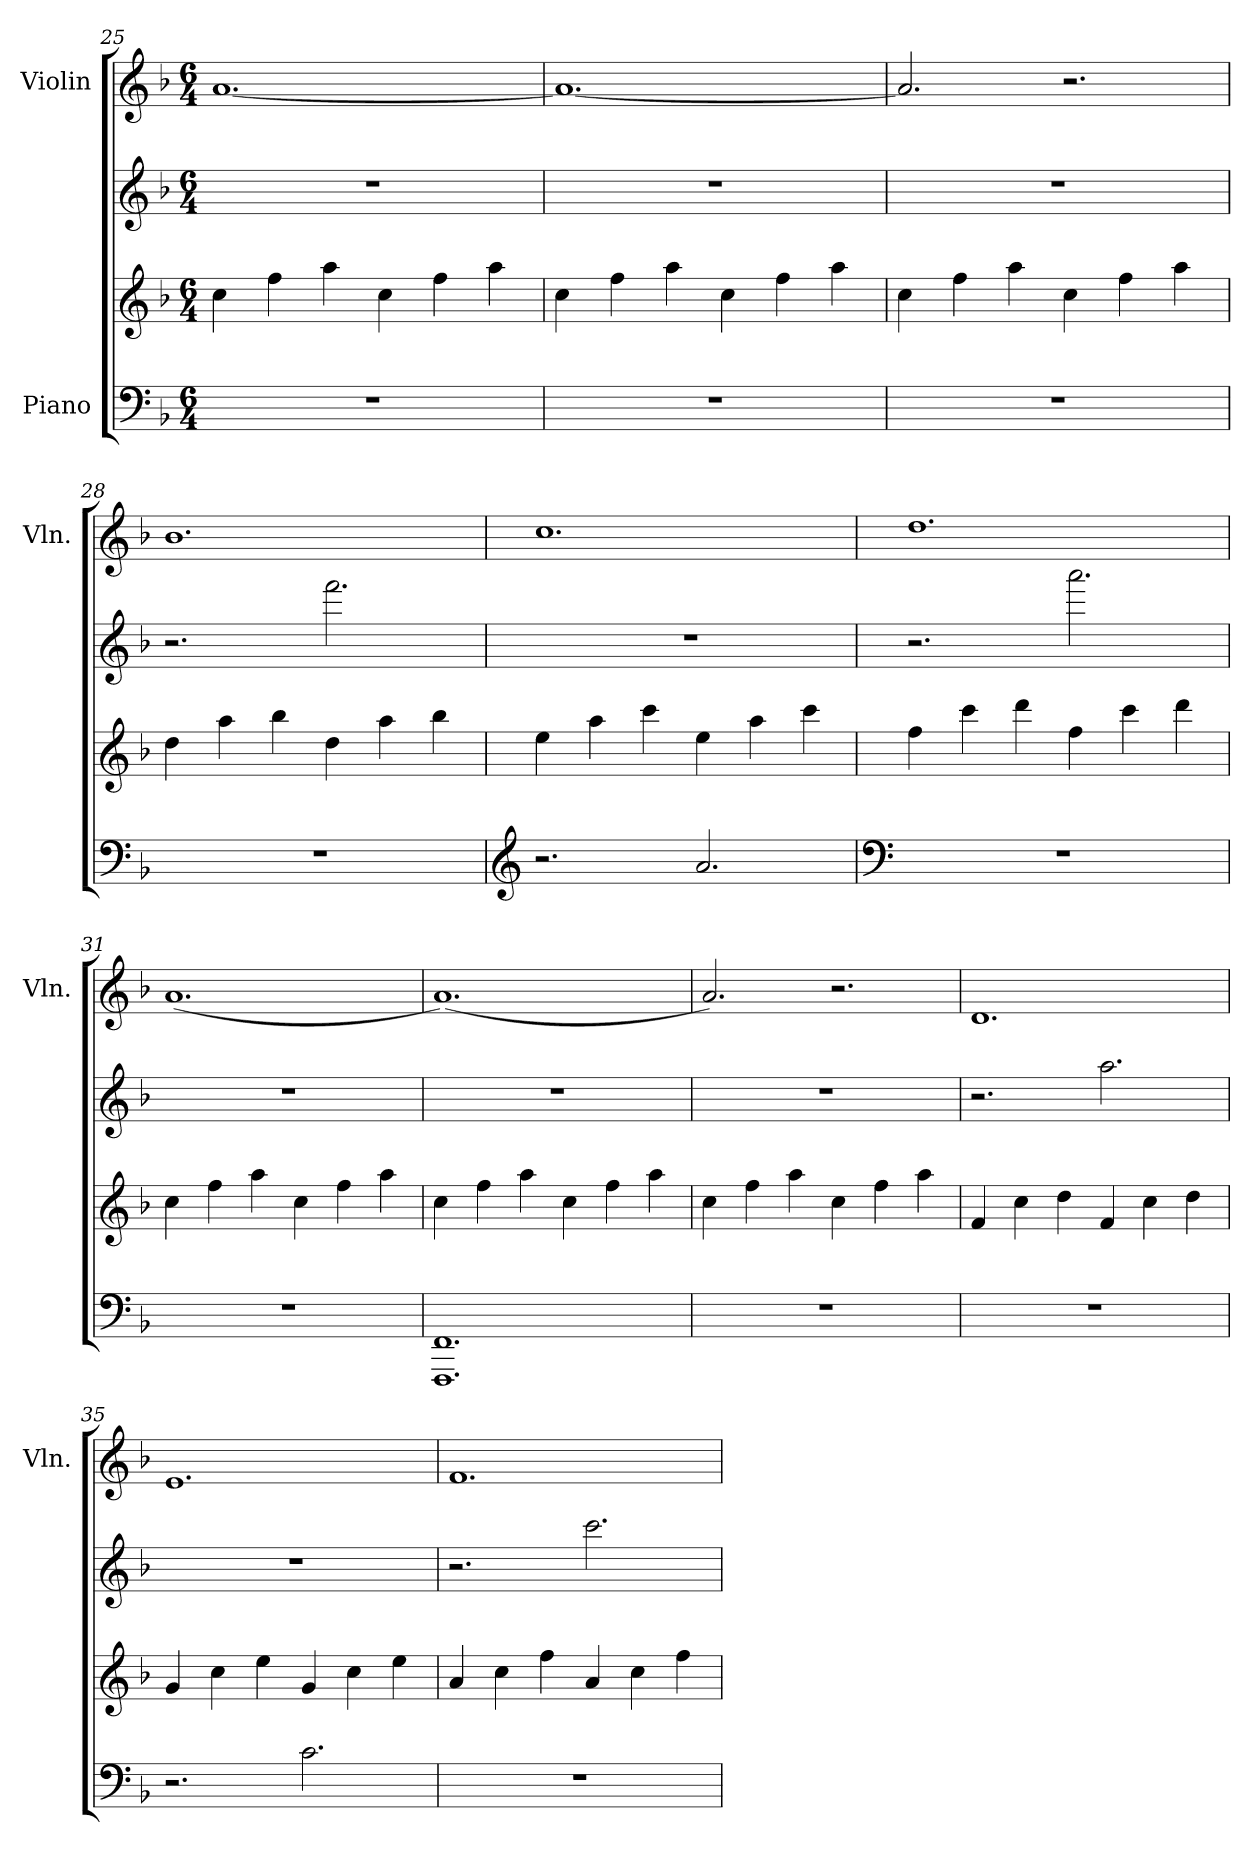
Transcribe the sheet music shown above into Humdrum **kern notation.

**kern	**kern	**kern	**kern
*part2	*part2	*part2	*part1
*staff4	*staff3	*staff2	*staff1
*I"Piano	*	*	*I"Violin
*	*	*	*I'Vln.
!!LO:PB:g=z
*clefF4	*clefG2	*clefG2	*clefG2
*k[b-]	*k[b-]	*k[b-]	*k[b-]
*F:	*F:	*F:	*F:
*M6/4	*M6/4	*M6/4	*M6/4
=25	=25	=25	=25
1.r	4cc\	1.r	[<1.a
.	4ff\	.	.
.	4aa\	.	.
.	4cc\	.	.
.	4ff\	.	.
.	4aa\	.	.
=26	=26	=26	=26
1.r	4cc\	1.r	1.a_<
.	4ff\	.	.
.	4aa\	.	.
.	4cc\	.	.
.	4ff\	.	.
.	4aa\	.	.
=27	=27	=27	=27
1.r	4cc\	1.r	2.a/]
.	4ff\	.	.
.	4aa\	.	.
.	4cc\	.	2.r
.	4ff\	.	.
.	4aa\	.	.
=28	=28	=28	=28
1.r	4dd\	2.r	1.b-
.	4aa\	.	.
.	4bb-\	.	.
.	4dd\	2.fff\	.
.	4aa\	.	.
.	4bb-\	.	.
!!LO:LB:g=z
=29	=29	=29	=29
*clefG2	*	*	*
2.r	4ee\	1.r	1.cc
.	4aa\	.	.
.	4ccc\	.	.
2.a/	4ee\	.	.
.	4aa\	.	.
.	4ccc\	.	.
=30	=30	=30	=30
*clefF4	*	*	*
*	*	*8va	*
1.r	4ff\	2.r	1.dd
.	4ccc\	.	.
.	4ddd\	.	.
*	*	*X8va	*
.	4ff\	2.aaa\	.
.	4ccc\	.	.
.	4ddd\	.	.
=31	=31	=31	=31
1.r	4cc\	1.r	(1.a
.	4ff\	.	.
.	4aa\	.	.
.	4cc\	.	.
.	4ff\	.	.
.	4aa\	.	.
=32	=32	=32	=32
1.FF 1.FFF	4cc\	1.r	(1.a)
.	4ff\	.	.
.	4aa\	.	.
.	4cc\	.	.
.	4ff\	.	.
.	4aa\	.	.
!!LO:LB:g=z
=33	=33	=33	=33
1.r	4cc\	1.r	2.a/)
.	4ff\	.	.
.	4aa\	.	.
.	4cc\	.	2.r
.	4ff\	.	.
.	4aa\	.	.
=34	=34	=34	=34
1.r	4f/	2.r	1.d
.	4cc\	.	.
.	4dd\	.	.
.	4f/	2.aa\	.
.	4cc\	.	.
.	4dd\	.	.
=35	=35	=35	=35
2.r	4g/	1.r	1.e
.	4cc\	.	.
.	4ee\	.	.
2.c\	4g/	.	.
.	4cc\	.	.
.	4ee\	.	.
=36	=36	=36	=36
1.r	4a/	2.r	1.f
.	4cc\	.	.
.	4ff\	.	.
.	4a/	2.ccc\	.
.	4cc\	.	.
.	4ff\	.	.
=	=	=	=
*-	*-	*-	*-
